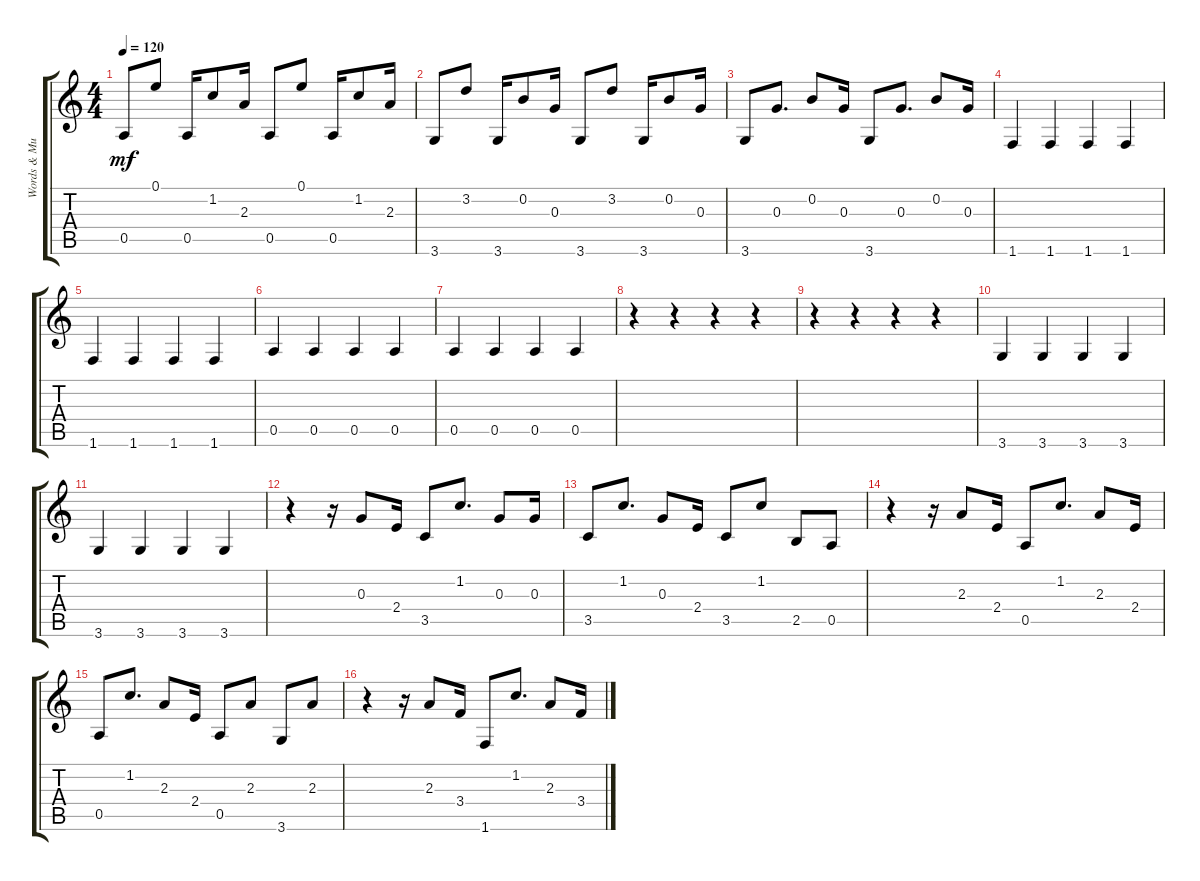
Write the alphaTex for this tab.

\track ("Words & Music By James Blunt and Ryan T" "Words & Mu") {instrument electricguitarclean}
\staff {score tabs}
\tuning (E4 B3 G3 D3 A2 E2) {hide}
\ts (4 4)
\tempo 120
\clef g2
\ks c
0.5.8{dy mf} 0.1.8 0.5.16 1.2.8 2.3.16 0.5.8 0.1.8 0.5.16 1.2.8 2.3.16 |
3.6.8 3.2.8 3.6.16 0.2.8 0.3.16 3.6.8 3.2.8 3.6.16 0.2.8 0.3.16 |
3.6.8 0.3.8{d} 0.2.8 0.3.16 3.6.8 0.3.8{d} 0.2.8 0.3.16 |
1.6.4 1.6.4 1.6.4 1.6.4 |
1.6.4 1.6.4 1.6.4 1.6.4 |
0.5.4 0.5.4 0.5.4 0.5.4 |
0.5.4 0.5.4 0.5.4 0.5.4 |
r.4 r.4 r.4 r.4 |
r.4 r.4 r.4 r.4 |
3.6.4 3.6.4 3.6.4 3.6.4 |
3.6.4 3.6.4 3.6.4 3.6.4 |
r.4 r.16 0.3.8 2.4.16 3.5.8 1.2.8{d} 0.3.8 0.3.16 |
3.5.8 1.2.8{d} 0.3.8 2.4.16 3.5.8 1.2.8 2.5.8 0.5.8 |
r.4 r.16 2.3.8 2.4.16 0.5.8 1.2.8{d} 2.3.8 2.4.16 |
0.5.8 1.2.8{d} 2.3.8 2.4.16 0.5.8 2.3.8 3.6.8 2.3.8 |
r.4 r.16 2.3.8 3.4.16 1.6.8 1.2.8{d} 2.3.8 3.4.16
